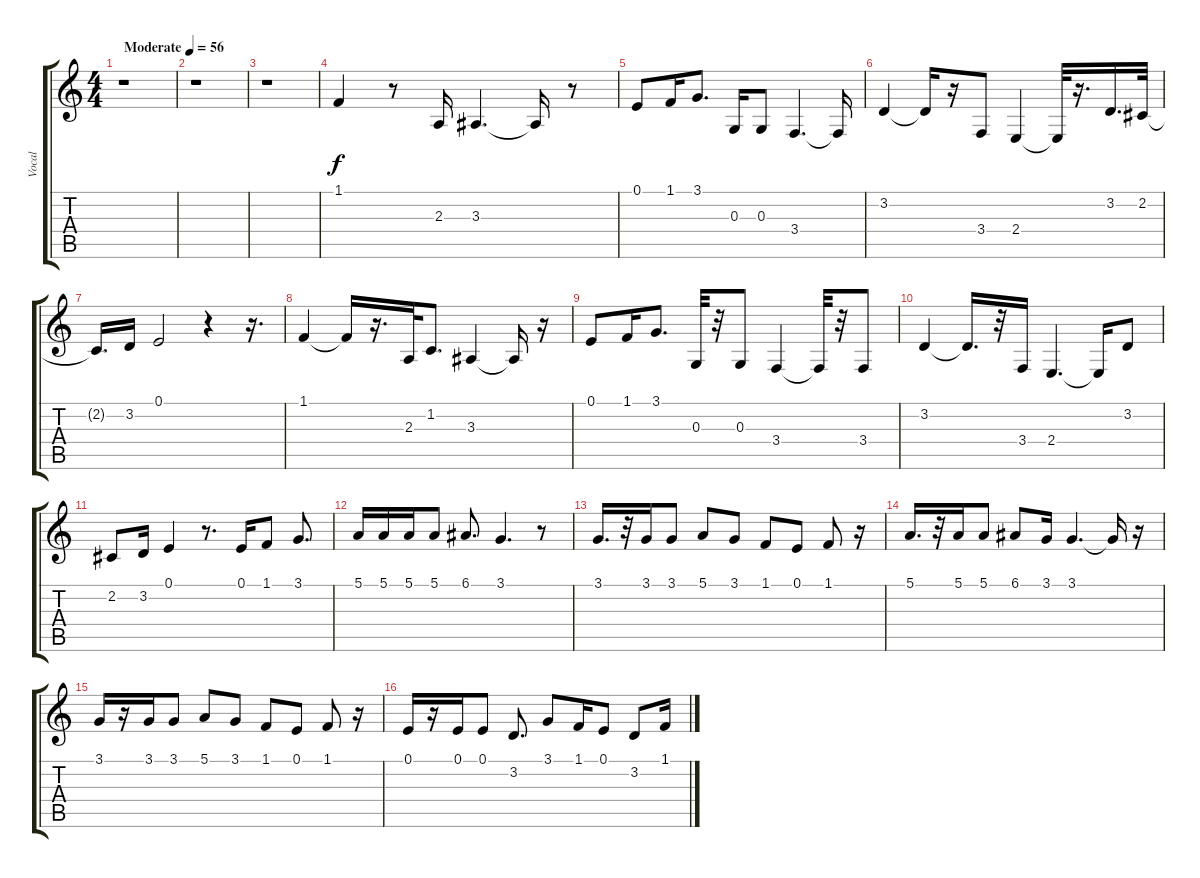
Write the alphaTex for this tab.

\track ("Vocal" "Vocal") {instrument pad4choir}
\staff {score tabs}
\tuning (E4 B3 G3 D3 A2 E2) {hide}
\ts (4 4)
\tempo (56 "Moderate")
\clef g2
\ks c
r.1{dy f instrument pad4choir} |
r.1 |
r.1 |
1.1.4 r.8 2.3.16 3.3.4{d} 3.3{t}.16 r.8 |
0.1.8 1.1.16 3.1.8{d} 0.3.16 0.3.8 3.4.4{d} 3.4{t}.16 |
3.2.4 3.2{t}.16 r.16 3.4.8 2.4.4 2.4{t}.32 r.16{d} 3.2.16{d} 2.2.32 |
2.2{t}.16{d} 3.2.16 0.1.2 r.4 r.16{d} |
1.1.4 1.1{t}.16 r.16{d} 2.3.32 1.2.8{d} 3.3.4 3.3{t}.16 r.16 |
0.1.8 1.1.16 3.1.8{d} 0.3.32 r.32 0.3.8 3.4.4 3.4{t}.32 r.32 3.4.8 |
3.2.4 3.2{t}.16{d} r.32 3.4.16 2.4.4{d} 2.4{t}.16 3.2.8 |
2.2.8 3.2.16 0.1.4 r.8{d} 0.1.16 1.1.8 3.1.8{d} |
5.1.16 5.1.16 5.1.16 5.1.8 6.1.8{d} 3.1.4{d} r.8 |
3.1.16{d} r.32 3.1.16 3.1.8 5.1.8 3.1.8 1.1.8 0.1.8 1.1.8 r.16 |
5.1.16{d} r.32 5.1.16 5.1.8 6.1.8 3.1.16 3.1.4{d} 3.1{t}.16 r.16 |
3.1.16 r.16 3.1.16 3.1.8 5.1.8 3.1.8 1.1.8 0.1.8 1.1.8 r.16 |
0.1.16 r.16 0.1.16 0.1.8 3.2.8{d} 3.1.8 1.1.16 0.1.8 3.2.8 1.1.16
